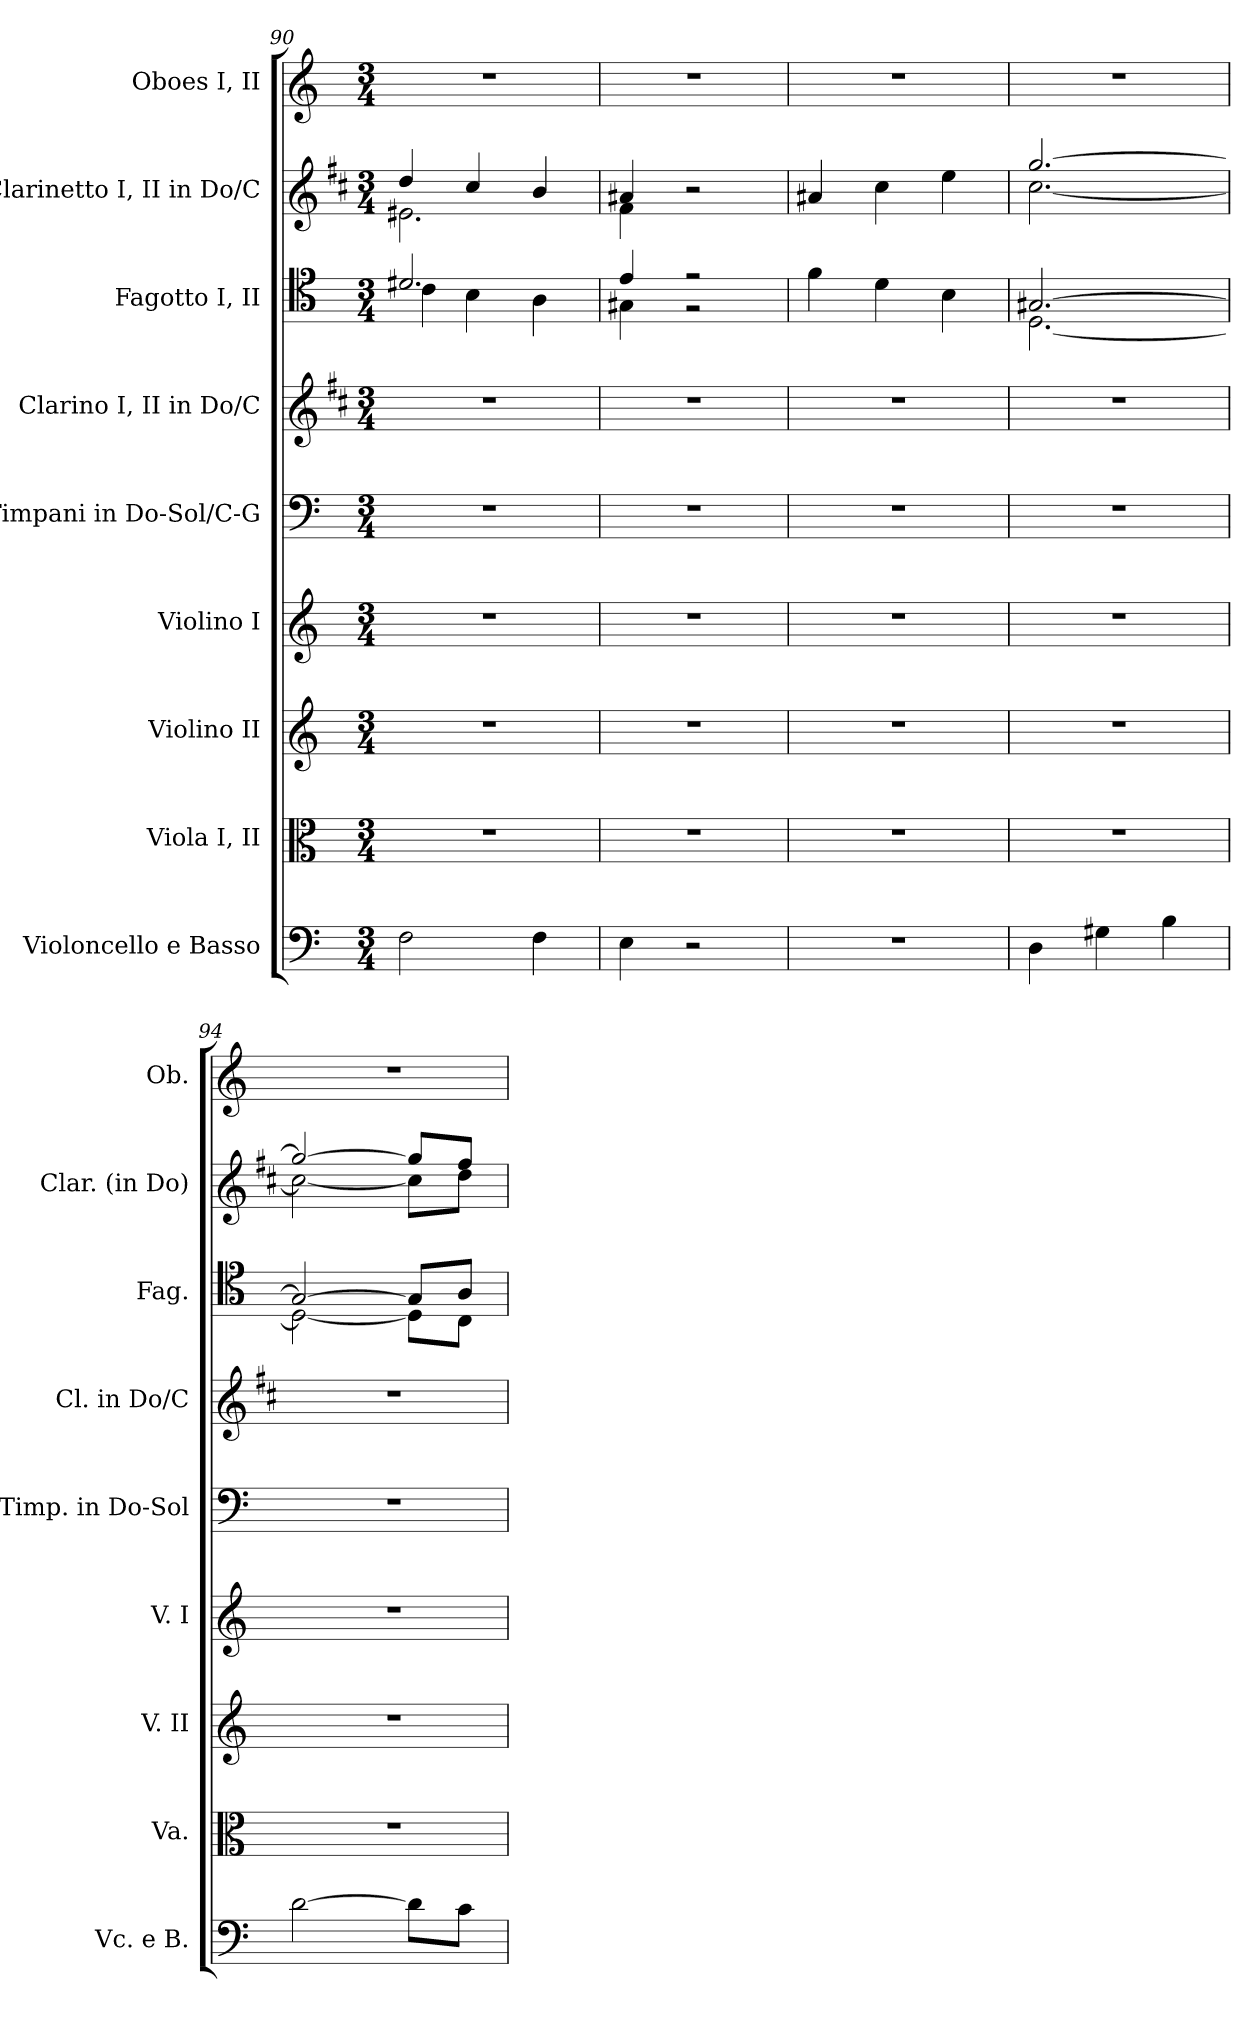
**kern	**kern	**kern	**kern	**kern	**kern	**kern	**kern	**kern
*part9	*part8	*part7	*part6	*part5	*part4	*part3	*part2	*part1
*staff9	*staff8	*staff7	*staff6	*staff5	*staff4	*staff3	*staff2	*staff1
*I"Violoncello e Basso	*I"Viola I, II	*I"Violino II	*I"Violino I	*I"Timpani in Do-Sol/C-G	*I"Clarino I, II in Do/C	*I"Fagotto I, II	*I"Clarinetto I, II in Do/C	*I"Oboes I, II
*I'Vc. e B.	*I'Va.	*I'V. II	*I'V. I	*I'Timp. in Do-Sol	*I'Cl. in Do/C	*I'Fag.	*I'Clar. (in Do)	*I'Ob.
*clefF4	*clefC3	*clefG2	*clefG2	*clefF4	*clefG2	*clefC4	*clefG2	*clefG2
*	*	*	*	*	*ITrd1c2	*	*ITrd1c2	*
*k[]	*k[]	*k[]	*k[]	*k[]	*k[]	*k[]	*k[]	*k[]
*M3/4	*M3/4	*M3/4	*M3/4	*M3/4	*M3/4	*M3/4	*M3/4	*M3/4
=90	=90	=90	=90	=90	=90	=90	=90	=90
*	*	*	*	*	*	*^	*^	*
2F\	2.r	2.r	2.r	2.r	2.r	2.d#Xi/	4cj\	4ccj/	2.d#Xi\	2.r
.	.	.	.	.	.	.	4B\	4b/	.	.
4F\	.	.	.	.	.	.	4A\	4a/	.	.
=91	=91	=91	=91	=91	=91	=91	=91	=91	=91	=91
4Ej\	2.r	2.r	2.r	2.r	2.r	4ej/	4G#Xi\	4g#Xi/	4ej\	2.r
2r	.	.	.	.	.	2r	2r	2r	2ryy	.
*	*	*	*	*	*	*v	*v	*	*	*
*	*	*	*	*	*	*	*v	*v	*
=92	=92	=92	=92	=92	=92	=92	=92	=92
2.r	2.r	2.r	2.r	2.r	2.r	4fj\	4g#Xi/	2.r
.	.	.	.	.	.	4d\	4b\	.
.	.	.	.	.	.	4B\	4dd\	.
=93	=93	=93	=93	=93	=93	=93	=93	=93
*	*	*	*	*	*	*^	*^	*
4Dj\	2.r	2.r	2.r	2.r	2.r	[2.G#XZ/	[2.Dj\	[2.ffi/	[2.b\	2.r
4G#X\	.	.	.	.	.	.	.	.	.	.
4B\	.	.	.	.	.	.	.	.	.	.
=94	=94	=94	=94	=94	=94	=94	=94	=94	=94	=94
[2dj\	2.r	2.r	2.r	2.r	2.r	2G#Z/_	2Dj\_	2ffi/_	2b\_	2.r
8d\L]	.	.	.	.	.	8G#/L]	8D\L]	8ff/L]	8b\L]	.
8c\J	.	.	.	.	.	8A/J	8C\J	8ee/J	8cc\J	.
*	*	*	*	*	*	*v	*v	*	*	*
*	*	*	*	*	*	*	*v	*v	*
=	=	=	=	=	=	=	=	=
*-	*-	*-	*-	*-	*-	*-	*-	*-
